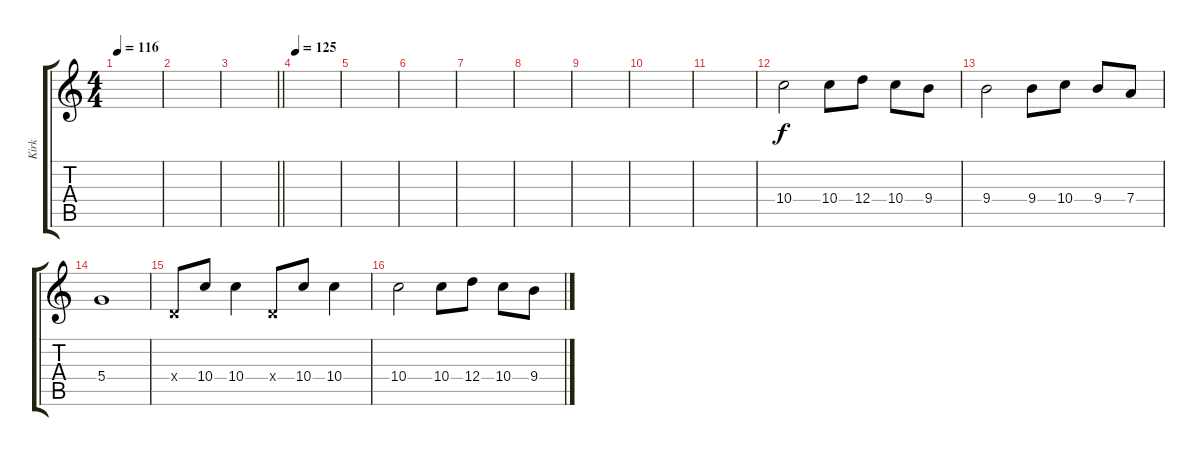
\track ("Kirk" "Kirk") {instrument distortionguitar}
\staff {score tabs}
\tuning (E4 B3 G3 D3 A2 E2) {hide}
\ts (4 4)
\tempo 116
\clef g2
\ks c
|
|
\barLineRight lightlight
|
\tempo 125
|
|
|
|
|
|
|
|
10.4.2 10.4.8 12.4.8 10.4.8 9.4.8 |
9.4.2 9.4.8 10.4.8 9.4.8 7.4.8 |
5.4.1 |
0.4{x}.8 10.4.8 10.4.4 0.4{x}.8 10.4.8 10.4.4 |
10.4.2 10.4.8 12.4.8 10.4.8 9.4.8
